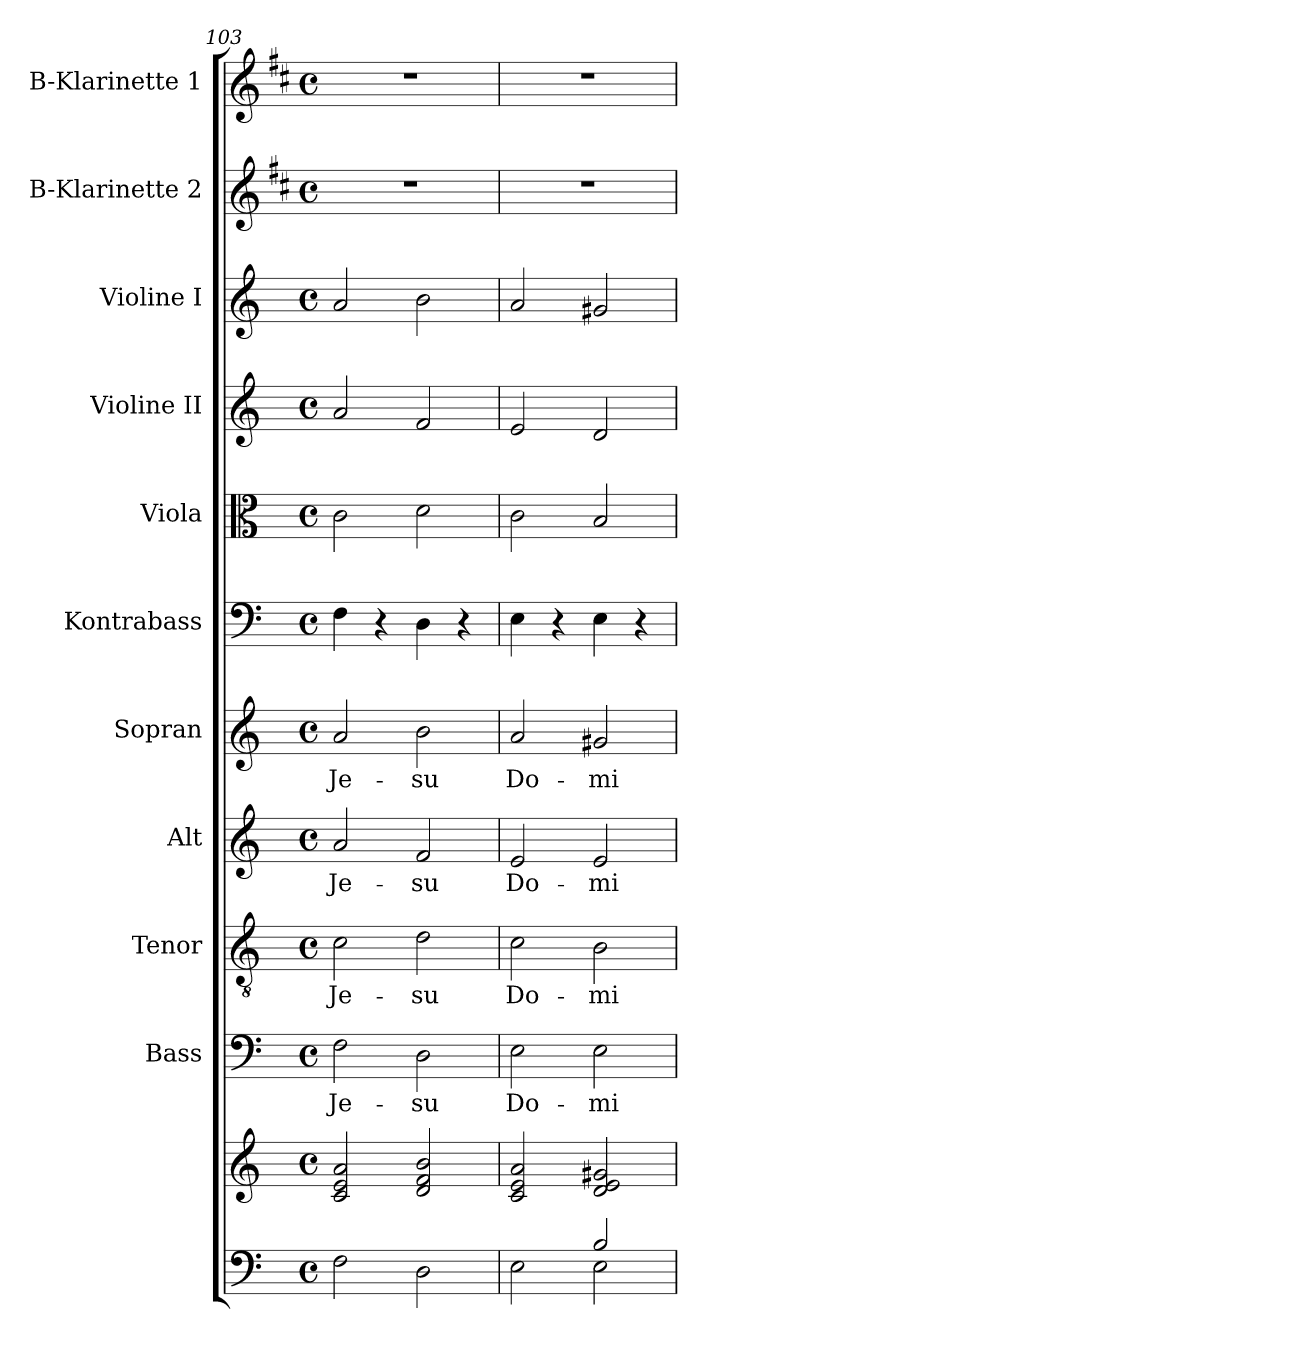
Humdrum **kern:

**kern	**kern	**kern	**text	**kern	**text	**kern	**text	**kern	**text	**kern	**kern	**kern	**kern	**kern	**kern
*part11	*part11	*part10	*part10	*part9	*part9	*part8	*part8	*part7	*part7	*part6	*part5	*part4	*part3	*part2	*part1
*staff12	*staff11	*staff10	*staff10	*staff9	*staff9	*staff8	*staff8	*staff7	*staff7	*staff6	*staff5	*staff4	*staff3	*staff2	*staff1
*	*	*I"Bass	*	*I"Tenor	*	*I"Alt	*	*I"Sopran	*	*I"Kontrabass	*I"Viola	*I"Violine II	*I"Violine I	*I"B-Klarinette 2	*I"B-Klarinette 1
*	*	*I'B.	*	*I'T.	*	*I'A.	*	*I'S.	*	*I'Kb.	*I'Vla.	*I'Vl. II	*I'Vl. I	*I'B Kl. 2	*I'B Kl. 1
*clefF4	*clefG2	*clefF4	*	*clefGv2	*	*clefG2	*	*clefG2	*	*clefF4	*clefC3	*clefG2	*clefG2	*clefG2	*clefG2
*	*	*	*	*	*	*	*	*	*	*ITrd7c12	*	*	*	*ITrd1c2	*ITrd1c2
*k[]	*k[]	*k[]	*	*k[]	*	*k[]	*	*k[]	*	*k[]	*k[]	*k[]	*k[]	*k[]	*k[]
*C:	*C:	*C:	*	*C:	*	*C:	*	*C:	*	*C:	*C:	*C:	*C:	*C:	*C:
*M4/4	*M4/4	*M4/4	*	*M4/4	*	*M4/4	*	*M4/4	*	*M4/4	*M4/4	*M4/4	*M4/4	*M4/4	*M4/4
*met(c)	*met(c)	*met(c)	*	*met(c)	*	*met(c)	*	*met(c)	*	*met(c)	*met(c)	*met(c)	*met(c)	*met(c)	*met(c)
=103	=103	=103	=103	=103	=103	=103	=103	=103	=103	=103	=103	=103	=103	=103	=103
!	!	!	!LO:LY:b	!	!LO:LY:b	!	!LO:LY:b	!	!LO:LY:b	!	!	!	!	!	!
2F\	2c/ 2e/ 2a/	2F\	Je-	2c\	Je-	2a/	Je-	2a/	Je-	4FF\	2c\	2a/	2a/	1r	1r
.	.	.	.	.	.	.	.	.	.	4r	.	.	.	.	.
!	!	!	!LO:LY:b	!	!LO:LY:b	!	!LO:LY:b	!	!LO:LY:b	!	!	!	!	!	!
2D\	2d/ 2f/ 2b/	2D\	-su	2d\	-su	2f/	-su	2b\	-su	4DD\	2d\	2f/	2b\	.	.
.	.	.	.	.	.	.	.	.	.	4r	.	.	.	.	.
!!LO:PB:g=z
=104	=104	=104	=104	=104	=104	=104	=104	=104	=104	=104	=104	=104	=104	=104	=104
*^	*	*	*	*	*	*	*	*	*	*	*	*	*	*	*
!	!	!	!	!LO:LY:b	!	!LO:LY:b	!	!LO:LY:b	!	!LO:LY:b	!	!	!	!	!	!
2ryy	2E\	2c/ 2e/ 2a/	2E\	Do-	2c\	Do-	2e/	Do-	2a/	Do-	4EE\	2c\	2e/	2a/	1r	1r
.	.	.	.	.	.	.	.	.	.	.	4r	.	.	.	.	.
!	!	!	!	!LO:LY:b	!	!LO:LY:b	!	!LO:LY:b	!	!LO:LY:b	!	!	!	!	!	!
2B/	2E\	2d/ 2e/ 2g#X/	2E\	-mi-	2B\	-mi-	2e/	-mi-	2g#X/	-mi-	4EE\	2B/	2d/	2g#X/	.	.
.	.	.	.	.	.	.	.	.	.	.	4r	.	.	.	.	.
*v	*v	*	*	*	*	*	*	*	*	*	*	*	*	*	*	*
=	=	=	=	=	=	=	=	=	=	=	=	=	=	=	=
*-	*-	*-	*-	*-	*-	*-	*-	*-	*-	*-	*-	*-	*-	*-	*-
